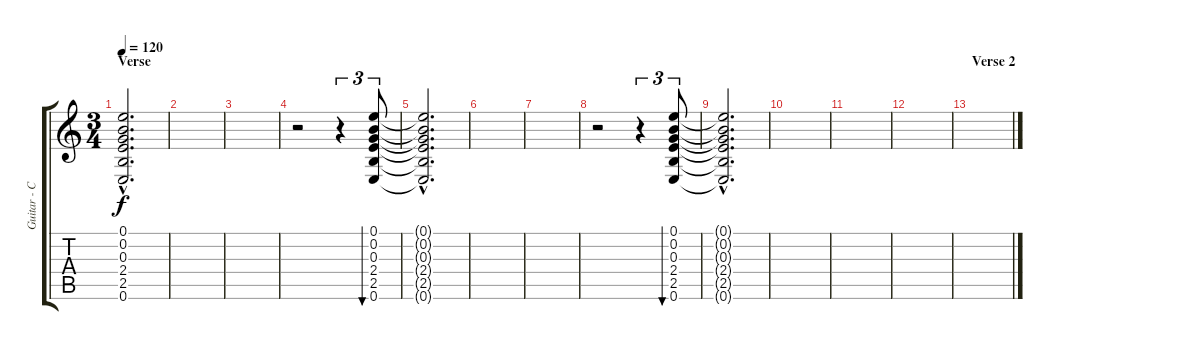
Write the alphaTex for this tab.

\track ("Guitar - Clean w/Chorus" "Guitar - C") {instrument electricguitarclean}
\staff {score tabs}
\tuning (E4 B3 G3 D3 A2 E2) {hide}
\ts (3 4)
\section ("" "Verse")
\tempo 120
\clef g2
\ks c
(0.1{hac t} 0.2{hac t} 0.3{hac t} 2.4{hac t} 2.5{hac t} 0.6{hac t}).2{d dy f} |
|
|
r.2 r.4{tu (3 2)} (0.1 0.2 0.3 2.4 2.5 0.6).8{tu (3 2) bu 480} |
(0.1{hac t} 0.2{hac t} 0.3{hac t} 2.4{hac t} 2.5{hac t} 0.6{hac t}).2{d} |
|
|
r.2 r.4{tu (3 2)} (0.1 0.2 0.3 2.4 2.5 0.6).8{tu (3 2) bu 480} |
(0.1{hac t} 0.2{hac t} 0.3{hac t} 2.4{hac t} 2.5{hac t} 0.6{hac t}).2{d} |
|
|
|
\section ("" "Verse 2")
